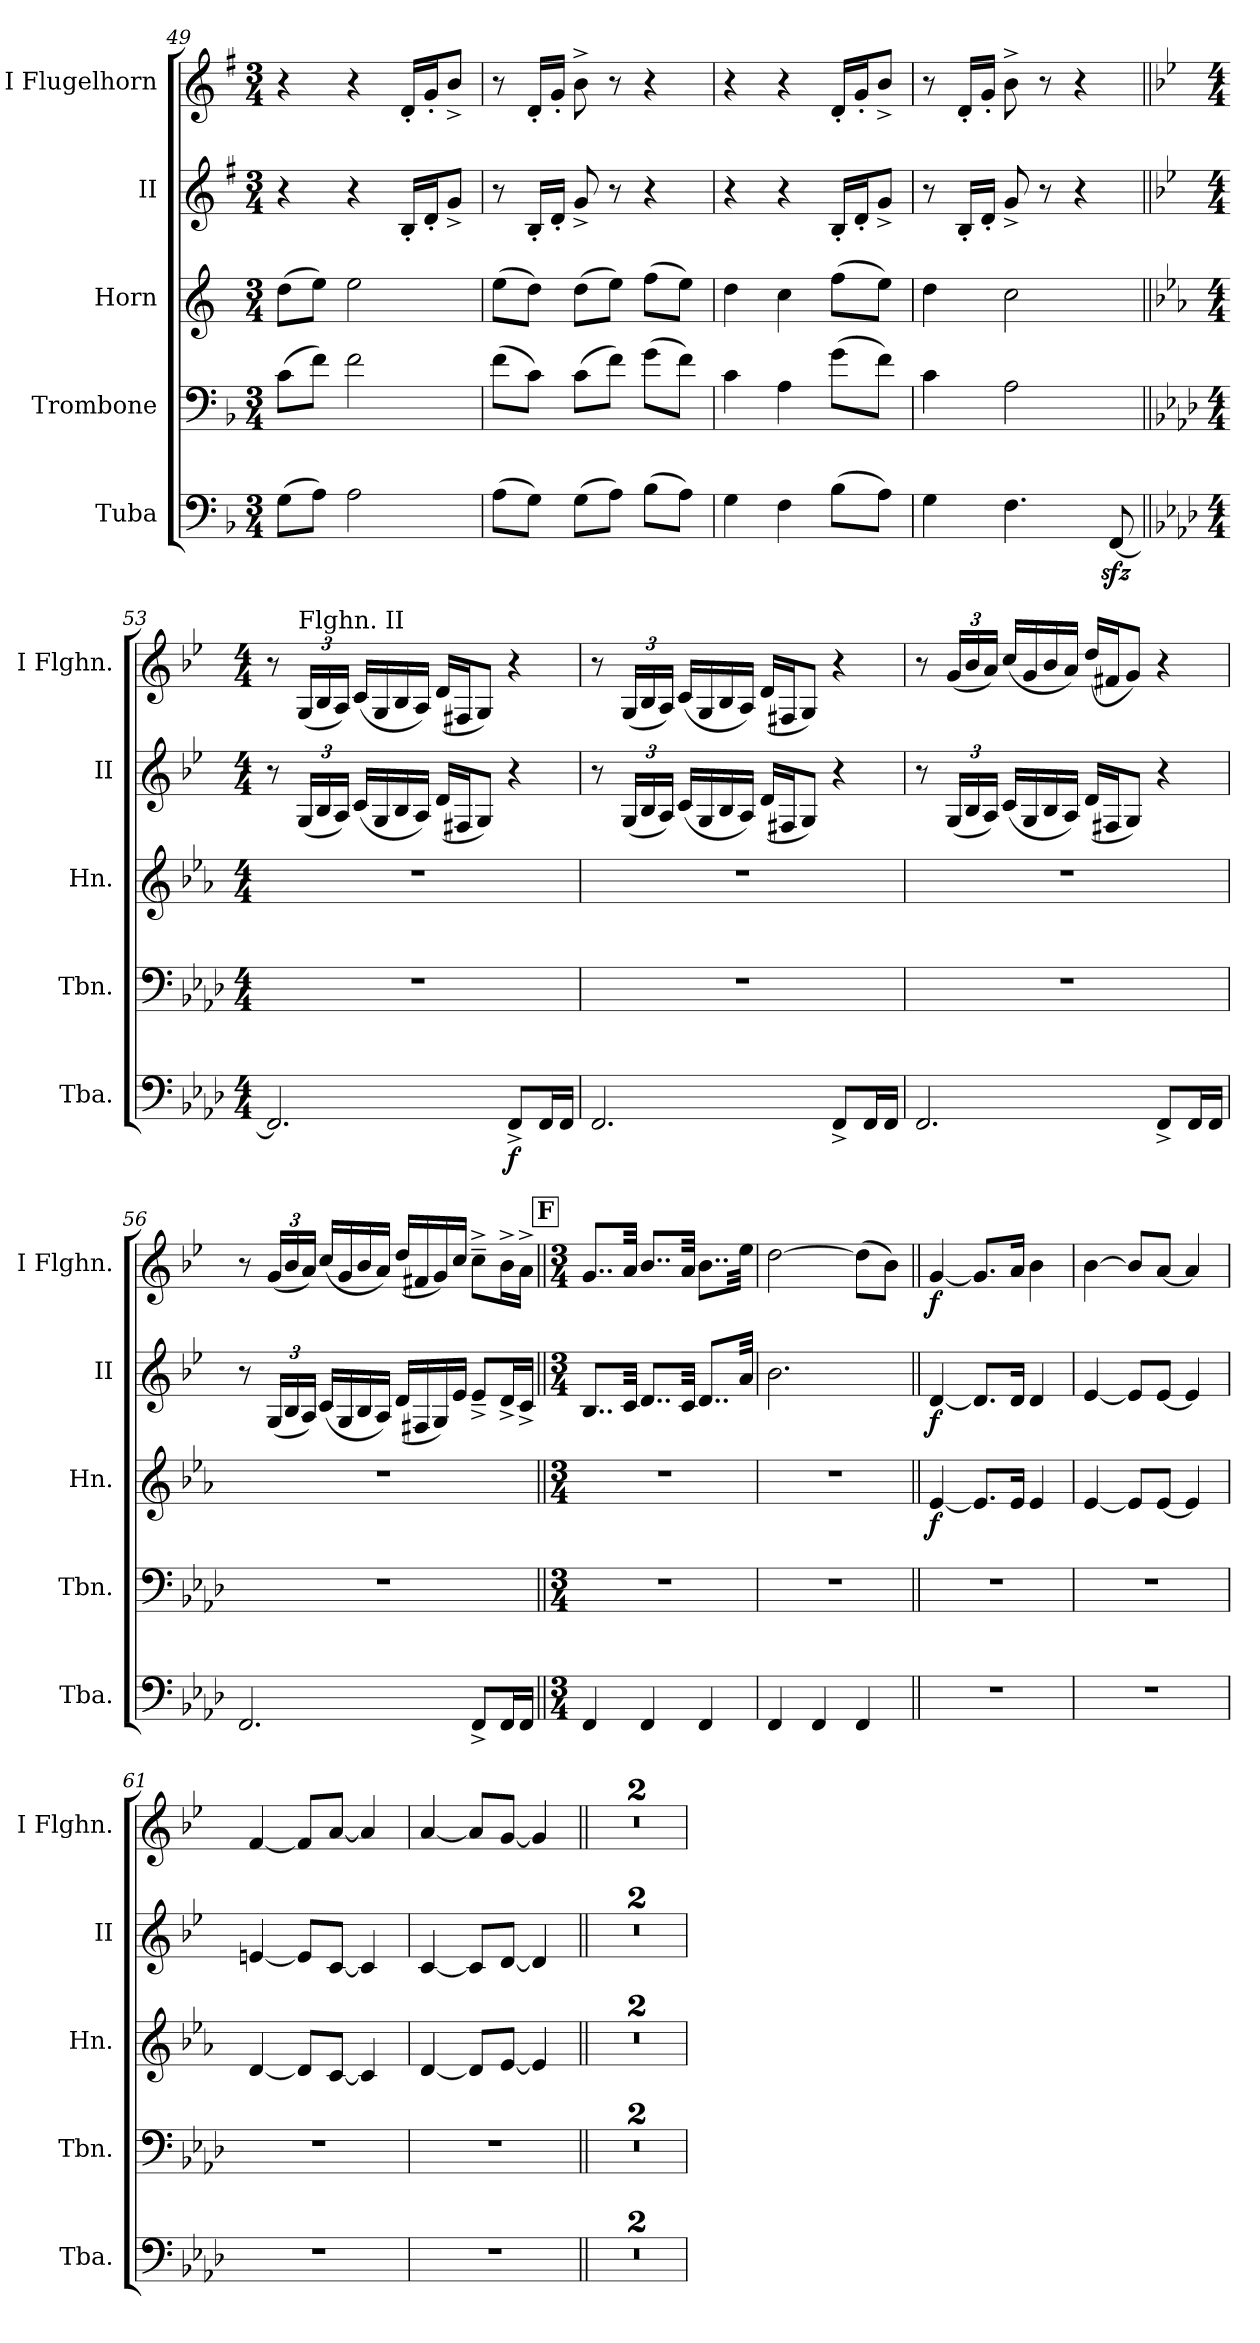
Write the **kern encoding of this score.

**kern	**dynam	**kern	**kern	**dynam	**kern	**dynam	**kern	**dynam
*part5	*part5	*part4	*part3	*part3	*part2	*part2	*part1	*part1
*staff5	*staff5	*staff4	*staff3	*staff3	*staff2	*staff2	*staff1	*staff1
*I"Tuba	*	*I"Trombone	*I"Horn	*	*I"II	*	*I"I  Flugelhorn	*
*I'Tba.	*	*I'Tbn.	*I'Hn.	*	*I'II	*	*I'I  Flghn.	*
*clefF4	*	*clefF4	*clefG2	*	*clefG2	*	*clefG2	*
*	*	*	*ITrd4c7	*	*ITrd1c2	*	*ITrd1c2	*
*k[b-]	*	*k[b-]	*k[b-]	*	*k[b-]	*	*k[b-]	*
*M3/4	*	*M3/4	*M3/4	*	*M3/4	*	*M3/4	*
=49	=49	=49	=49	=49	=49	=49	=49	=49
(8G\L	.	(8c\L	(8g\L	.	4r	.	4r	.
8A\J)	.	8f\J)	8a\J)	.	.	.	.	.
2A\	.	2f\	2a\	.	4r	.	4r	.
.	.	.	.	.	16A'/LL	.	16c'/LL	.
.	.	.	.	.	16c'/J	.	16f'/J	.
.	.	.	.	.	8f^/J	.	8a^/J	.
=50	=50	=50	=50	=50	=50	=50	=50	=50
(8A\L	.	(8f\L	(8a\L	.	8r	.	8r	.
8G\J)	.	8c\J)	8g\J)	.	16A'/LL	.	16c'/LL	.
.	.	.	.	.	16c'/JJ	.	16f'/JJ	.
(8G\L	.	(8c\L	(8g\L	.	8f^/	.	8a^\	.
8A\J)	.	8f\J)	8a\J)	.	8r	.	8r	.
(8B-\L	.	(8g\L	(8b-\L	.	4r	.	4r	.
8A\J)	.	8f\J)	8a\J)	.	.	.	.	.
=51	=51	=51	=51	=51	=51	=51	=51	=51
4G\	.	4c\	4g\	.	4r	.	4r	.
4F\	.	4A\	4f\	.	4r	.	4r	.
(8B-\L	.	(8g\L	(8b-\L	.	16A'/LL	.	16c'/LL	.
.	.	.	.	.	16c'/J	.	16f'/J	.
8A\J)	.	8f\J)	8a\J)	.	8f^/J	.	8a^/J	.
=52	=52	=52	=52	=52	=52	=52	=52	=52
4G\	.	4c\	4g\	.	8r	.	8r	.
.	.	.	.	.	16A'/LL	.	16c'/LL	.
.	.	.	.	.	16c'/JJ	.	16f'/JJ	.
4.F\	.	2A\	2f\	.	8f^/	.	8a^\	.
.	.	.	.	.	8r	.	8r	.
.	.	.	.	.	4r	.	4r	.
[8FFzz</	.	.	.	.	.	.	.	.
!!LO:LB:g=z
=53||	=53||	=53||	=53||	=53||	=53||	=53||	=53||	=53||
*k[b-e-a-d-]	*	*k[b-e-a-d-]	*k[b-e-a-d-]	*	*k[b-e-a-d-]	*	*k[b-e-a-d-]	*
*M4/4	*	*M4/4	*M4/4	*	*M4/4	*	*M4/4	*
2.FF/]	.	1r	1r	.	8r	.	8r	.
*	*	*	*	*	*Xbrackettup	*	*Xbrackettup	*
!	!	!	!	!	!	!	!LO:TX:a:t=Flghn. II	!
.	.	.	.	.	(24F/LL	.	(24F!/LL	.
.	.	.	.	.	24A-/	.	24A-!/	.
.	.	.	.	.	24G/JJ)	.	24G!/JJ)	.
.	.	.	.	.	(16B-/LL	.	(16B-!/LL	.
.	.	.	.	.	16F/	.	16F!/	.
.	.	.	.	.	16A-/	.	16A-!/	.
.	.	.	.	.	16G/JJ)	.	16G!/JJ)	.
.	.	.	.	.	(16c/LL	.	(16c!/LL	.
.	.	.	.	.	16En/J	.	16En!/J	.
.	.	.	.	.	8F/J)	.	8F!/J)	.
!	!LO:DY:b	!	!	!	!	!	!	!
8FF^/L	f	.	.	.	4r	.	4r	.
16FF/L	.	.	.	.	.	.	.	.
16FF/JJ	.	.	.	.	.	.	.	.
=54	=54	=54	=54	=54	=54	=54	=54	=54
2.FF/	.	1r	1r	.	8r	.	8r	.
.	.	.	.	.	(24F/LL	.	(24F!/LL	.
.	.	.	.	.	24A-/	.	24A-!/	.
.	.	.	.	.	24G/JJ)	.	24G!/JJ)	.
.	.	.	.	.	(16B-/LL	.	(16B-!/LL	.
.	.	.	.	.	16F/	.	16F!/	.
.	.	.	.	.	16A-/	.	16A-!/	.
.	.	.	.	.	16G/JJ)	.	16G!/JJ)	.
.	.	.	.	.	(16c/LL	.	(16c!/LL	.
.	.	.	.	.	16En/J	.	16En!/J	.
.	.	.	.	.	8F/J)	.	8F!/J)	.
8FF^/L	.	.	.	.	4r	.	4r	.
16FF/L	.	.	.	.	.	.	.	.
16FF/JJ	.	.	.	.	.	.	.	.
!!LO:PB:g=z
=55	=55	=55	=55	=55	=55	=55	=55	=55
2.FF/	.	1r	1r	.	8r	.	8r	.
.	.	.	.	.	(24F/LL	.	(24f/LL	.
.	.	.	.	.	24A-/	.	24a-/	.
.	.	.	.	.	24G/JJ)	.	24g/JJ)	.
.	.	.	.	.	(16B-/LL	.	(16b-/LL	.
.	.	.	.	.	16F/	.	16f/	.
.	.	.	.	.	16A-/	.	16a-/	.
.	.	.	.	.	16G/JJ)	.	16g/JJ)	.
.	.	.	.	.	(16c/LL	.	(16cc/LL	.
.	.	.	.	.	16En/J	.	16en/J	.
.	.	.	.	.	8F/J)	.	8f/J)	.
8FF^/L	.	.	.	.	4r	.	4r	.
16FF/L	.	.	.	.	.	.	.	.
16FF/JJ	.	.	.	.	.	.	.	.
=56	=56	=56	=56	=56	=56	=56	=56	=56
2.FF/	.	1r	1r	.	8r	.	8r	.
.	.	.	.	.	(24F/LL	.	(24f/LL	.
.	.	.	.	.	24A-/	.	24a-/	.
.	.	.	.	.	24G/JJ)	.	24g/JJ)	.
.	.	.	.	.	(16B-/LL	.	(16b-/LL	.
.	.	.	.	.	16F/	.	16f/	.
.	.	.	.	.	16A-/	.	16a-/	.
.	.	.	.	.	16G/JJ)	.	16g/JJ)	.
.	.	.	.	.	(16c/LL	.	(16cc/LL	.
.	.	.	.	.	16En/	.	16en/	.
.	.	.	.	.	16F/)	.	16f/)	.
.	.	.	.	.	16d-/JJ	.	16b-/JJ	.
8FF^/L	.	.	.	.	8d-^~/L	.	8b-^~\L	.
16FF/L	.	.	.	.	16c^/L	.	16a-^\L	.
16FF/JJ	.	.	.	.	16B-^/JJ	.	16g^\JJ	.
!!LO:LB:g=z
!!LO:REH:place=s1:a:B:fs=14:t=F
=57||	=57||	=57||	=57||	=57||	=57||	=57||	=57||	=57||
*M3/4	*	*M3/4	*M3/4	*	*M3/4	*	*M3/4	*
4FF/	.	2.r	2.r	.	8..A-/L	.	8..f/L	.
.	.	.	.	.	32B-/Jkk	.	32g/Jkk	.
4FF/	.	.	.	.	8..c/L	.	8..a-/L	.
.	.	.	.	.	32B-/Jkk	.	32g/Jkk	.
4FF/	.	.	.	.	8..c/L	.	8..a-\L	.
.	.	.	.	.	32g/Jkk	.	32dd-\Jkk	.
=58	=58	=58	=58	=58	=58	=58	=58	=58
4FF/	.	2.r	2.r	.	2.a-\	.	[2cc\	.
4FF/	.	.	.	.	.	.	.	.
4FF/	.	.	.	.	.	.	(8cc\L]	.
.	.	.	.	.	.	.	8a-\J)	.
=59||	=59||	=59||	=59||	=59||	=59||	=59||	=59||	=59||
!!LO:REH:place=s1:a:B:fs=14:t=G
*	*	*	*	*	*	*	*MM90	*
!	!	!	!	!LO:DY:b	!	!LO:DY:b	!	!LO:DY:b
2.r	.	2.r	[4A-/	f	[4c/	f	[4f/	f
.	.	.	8.A-/L]	.	8.c/L]	.	8.f/L]	.
.	.	.	16A-/Jk	.	16c/Jk	.	16g/Jk	.
.	.	.	4A-/	.	4c/	.	4a-\	.
=60	=60	=60	=60	=60	=60	=60	=60	=60
2.r	.	2.r	[4A-/	.	[4d-/	.	[4a-\	.
.	.	.	8A-/L]	.	8d-/L]	.	8a-/L]	.
.	.	.	[8A-/J	.	[8d-/J	.	[8g/J	.
.	.	.	4A-/]	.	4d-/]	.	4g/]	.
=61	=61	=61	=61	=61	=61	=61	=61	=61
2.r	.	2.r	[4G/	.	[4dn/	.	[4e-/	.
.	.	.	8G/L]	.	8d/L]	.	8e-/L]	.
.	.	.	[8F/J	.	[8B-/J	.	[8g/J	.
.	.	.	4F/]	.	4B-/]	.	4g/]	.
=62	=62	=62	=62	=62	=62	=62	=62	=62
2.r	.	2.r	[4G/	.	[4B-/	.	[4g/	.
.	.	.	8G/L]	.	8B-/L]	.	8g/L]	.
.	.	.	[8A-/J	.	[8c/J	.	[8f/J	.
.	.	.	4A-/]	.	4c/]	.	4f/]	.
=63||	=63||	=63||	=63||	=63||	=63||	=63||	=63||	=63||
2.r	.	2.r	2.r	.	2.r	.	2.r	.
!!LO:PB:g=z
=64	=64	=64	=64	=64	=64	=64	=64	=64
2.r	.	2.r	2.r	.	2.r	.	2.r	.
=	=	=	=	=	=	=	=	=
*-	*-	*-	*-	*-	*-	*-	*-	*-
